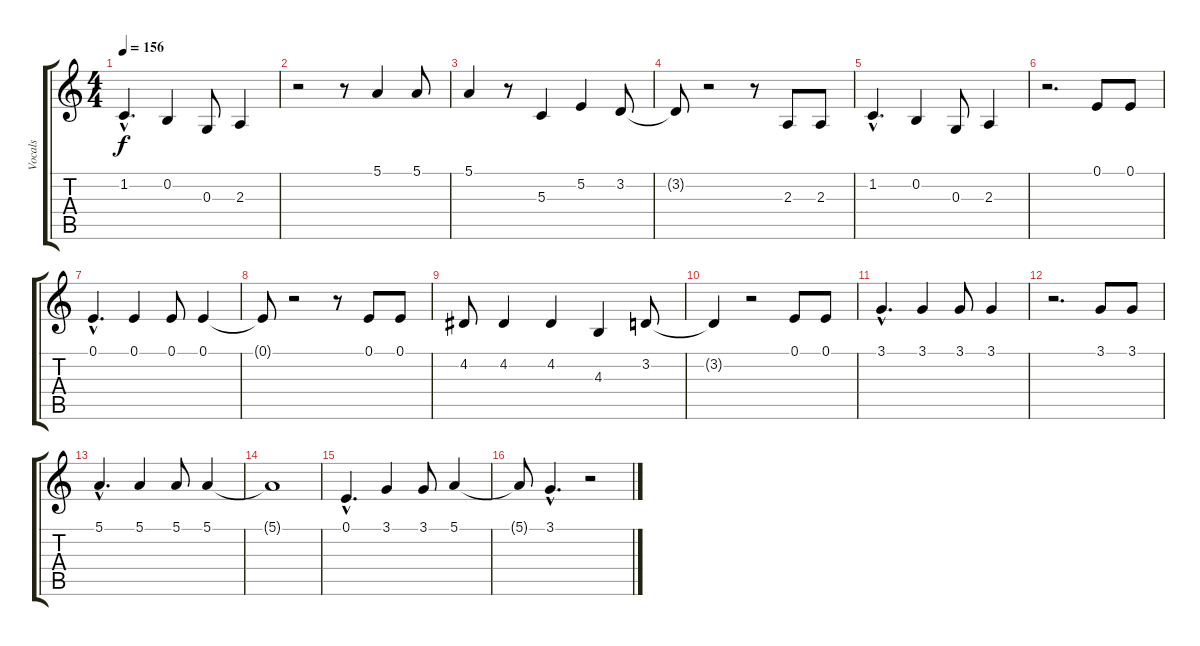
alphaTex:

\track ("Vocals" "Vocals") {instrument lead2sawtooth}
\staff {score tabs}
\tuning (E4 B3 G3 D3 A2 E2) {hide}
\ts (4 4)
\tempo 156
\clef g2
\ks c
1.2{hac}.4{d dy f} 0.2.4 0.3.8 2.3.4 |
r.2 r.8 5.1.4 5.1.8 |
5.1.4 r.8 5.3.4 5.2.4 3.2.8 |
3.2{t}.8 r.2 r.8 2.3.8 2.3.8 |
1.2{hac}.4{d} 0.2.4 0.3.8 2.3.4 |
r.2{d} 0.1.8 0.1.8 |
0.1{hac}.4{d} 0.1.4 0.1.8 0.1.4 |
0.1{t}.8 r.2 r.8 0.1.8 0.1.8 |
4.2.8 4.2.4 4.2.4 4.3.4 3.2.8 |
3.2{t}.4 r.2 0.1.8 0.1.8 |
3.1{hac}.4{d} 3.1.4 3.1.8 3.1.4 |
r.2{d} 3.1.8 3.1.8 |
5.1{hac}.4{d} 5.1.4 5.1.8 5.1.4 |
5.1{t}.1 |
0.1{hac}.4{d} 3.1.4 3.1.8 5.1.4 |
5.1{t}.8 3.1{hac}.4{d} r.2
